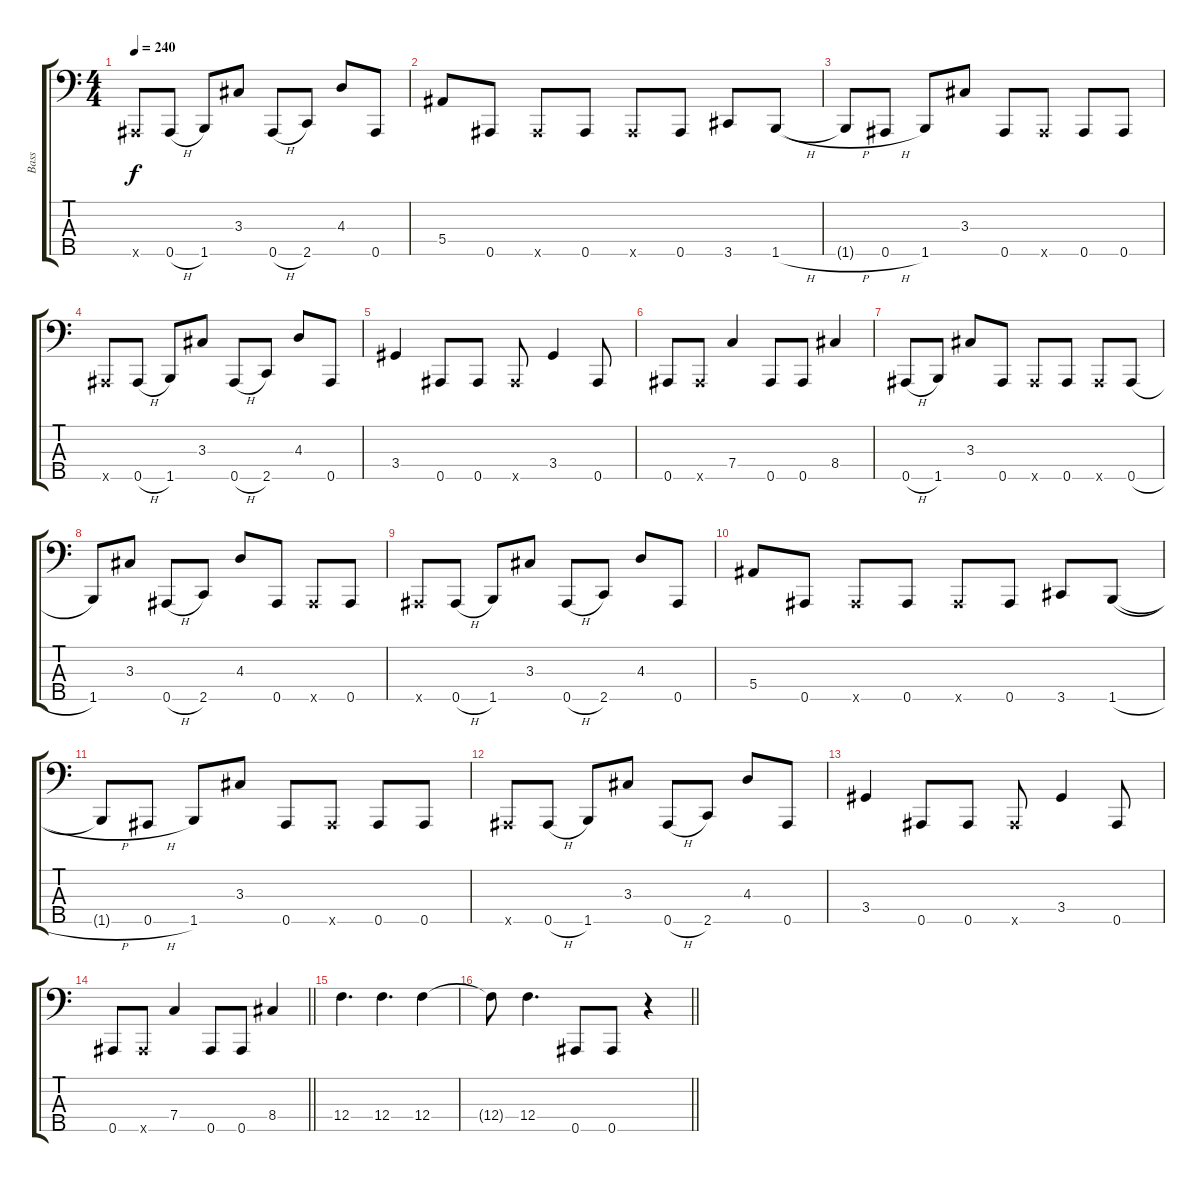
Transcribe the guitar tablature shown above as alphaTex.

\track ("Bass" "Bass") {instrument electricbasspick}
\staff {score tabs}
\tuning (Ab2 Eb2 Bb1 F1 Bb0) {hide}
\ts (4 4)
\tempo 240
\clef f4
\ks c
0.5{x}.8{dy f} 0.5{h}.8 1.5.8 3.3.8 0.5{h}.8 2.5.8 4.3.8 0.5.8 |
5.4.8 0.5.8 0.5{x}.8 0.5.8 0.5{x}.8 0.5.8 3.5.8 1.5{h}.8 |
1.5{h t}.8 0.5{h}.8 1.5.8 3.3.8 0.5.8 0.5{x}.8 0.5.8 0.5.8 |
0.5{x}.8 0.5{h}.8 1.5.8 3.3.8 0.5{h}.8 2.5.8 4.3.8 0.5.8 |
3.4.4 0.5.8 0.5.8 0.5{x}.8 3.4.4 0.5.8 |
0.5.8 0.5{x}.8 7.4.4 0.5.8 0.5.8 8.4.4 |
0.5{h}.8 1.5.8 3.3.8 0.5.8 0.5{x}.8 0.5.8 0.5{x}.8 0.5{h}.8 |
1.5.8 3.3.8 0.5{h}.8 2.5.8 4.3.8 0.5.8 0.5{x}.8 0.5.8 |
0.5{x}.8 0.5{h}.8 1.5.8 3.3.8 0.5{h}.8 2.5.8 4.3.8 0.5.8 |
5.4.8 0.5.8 0.5{x}.8 0.5.8 0.5{x}.8 0.5.8 3.5.8 1.5{h}.8 |
1.5{h t}.8 0.5{h}.8 1.5.8 3.3.8 0.5.8 0.5{x}.8 0.5.8 0.5.8 |
0.5{x}.8 0.5{h}.8 1.5.8 3.3.8 0.5{h}.8 2.5.8 4.3.8 0.5.8 |
3.4.4 0.5.8 0.5.8 0.5{x}.8 3.4.4 0.5.8 |
\barLineRight lightlight
0.5.8 0.5{x}.8 7.4.4 0.5.8 0.5.8 8.4.4 |
12.4.4{d} 12.4.4{d} 12.4.4 |
\barLineRight lightlight
12.4{t}.8 12.4.4{d} 0.5.8 0.5.8 r.4
